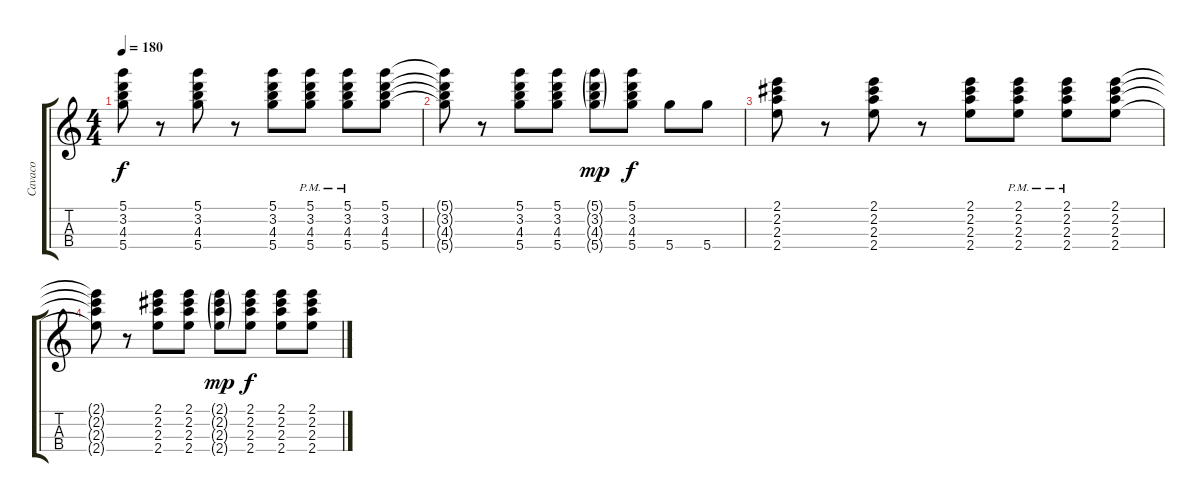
\track ("Cavaco" "Cavaco") {instrument banjo}
\staff {score tabs}
\tuning (D5 B4 G4 D4) {hide}
\displaytranspose 12
\ts (4 4)
\tempo 180
\clef g2
\ks c
(5.1 3.2 4.3 5.4).8{dy f} r.8 (5.1 3.2 4.3 5.4).8 r.8 (5.1 3.2 4.3 5.4).8 (5.1{pm} 3.2{pm} 4.3{pm} 5.4{pm}).8 (5.1{pm} 3.2{pm} 4.3{pm} 5.4{pm}).8 (5.1 3.2 4.3 5.4).8 |
(5.1{t} 3.2{t} 4.3{t} 5.4{t}).8 r.8 (5.1 3.2 4.3 5.4).8 (5.1 3.2 4.3 5.4).8 (5.1{g} 3.2{g} 4.3{g} 5.4{g}).8{dy mp} (5.1 3.2 4.3 5.4).8{dy f} 5.4.8 5.4.8 |
(2.1 2.2 2.3 2.4).8 r.8 (2.1 2.2 2.3 2.4).8 r.8 (2.1 2.2 2.3 2.4).8 (2.1{pm} 2.2{pm} 2.3{pm} 2.4{pm}).8 (2.1{pm} 2.2{pm} 2.3{pm} 2.4{pm}).8 (2.1 2.2 2.3 2.4).8 |
(2.1{t} 2.2{t} 2.3{t} 2.4{t}).8 r.8 (2.1 2.2 2.3 2.4).8 (2.1 2.2 2.3 2.4).8 (2.1{g} 2.2{g} 2.3{g} 2.4{g}).8{dy mp} (2.1 2.2 2.3 2.4).8{dy f} (2.1 2.2 2.3 2.4).8 (2.1 2.2 2.3 2.4).8
